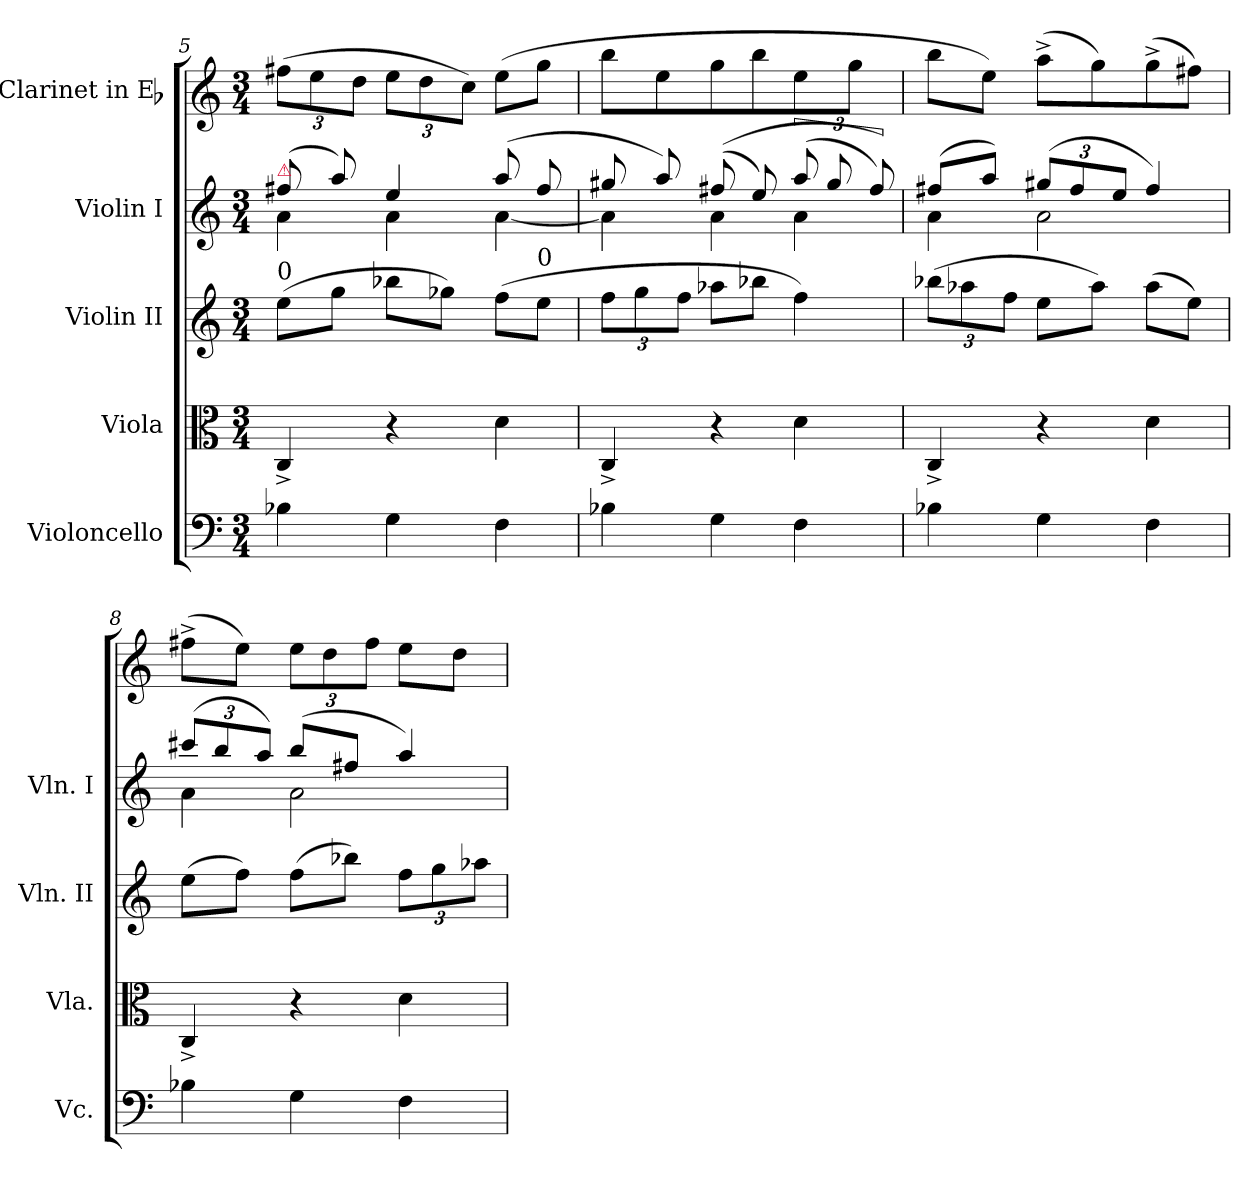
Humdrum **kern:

**kern	**kern	**kern	**kern	**kern
*part5	*part4	*part3	*part2	*part1
*staff5	*staff4	*staff3	*staff2	*staff1
*I"Violoncello	*I"Viola	*I"Violin II	*I"Violin I	*I"Clarinet in Eb
*I'Vc.	*I'Vla.	*I'Vln. II	*I'Vln. I	*
*clefF4	*clefC3	*clefG2	*clefG2	*clefG2
*	*	*	*	*ITrd-2c-3
*k[]	*k[]	*k[]	*k[]	*k[b-e-a-]
*M3/4	*M3/4	*M3/4	*M3/4	*M3/4
=5	=5	=5	=5	=5
*	*	*	*^	*
!	!	!	!LO:TX:a:color=crimson:t=⚠	!	!
!	!	!LO:TX:a:t=0	!	!	!
4B-X	4C^	(8eeL	(8ff#X	4a	(12aanL
.	.	.	.	.	12gg
.	.	8ggJ	8aa)	.	.
.	.	.	.	.	12ffJ
4G	4r	8bb-XL	4ee	4a	12ggL
.	.	.	.	.	12ff
.	.	8gg-XJ)	.	.	.
.	.	.	.	.	12ee-J)
4F	4d	(8ffL	(8aa	[4a	(8ggL
!	!	!LO:TX:a:t=0	!	!	!
.	.	8eeJ	8ff#	.	8bb-J
=6	=6	=6	=6	=6	=6
4B-X	4C^	12ffL	8gg#X	4a]	8dddL
.	.	12gg	.	.	.
.	.	.	8aa)	.	8gg
.	.	12ffJ	.	.	.
4G	4r	8aa-XL	((8ff#X	4a	8bb-
.	.	8bb-XJ	8ee)	.	8ddd
4F	4d	4ff)	(12aa	4a	8gg
.	.	.	12gg#	.	.
.	.	.	.	.	8bb-J
.	.	.	12ff#))	.	.
=7	=7	=7	=7	=7	=7
4B-X	4C^	(12bb-XL	(8ff#XL	4a	8dddL
.	.	12aa-X	.	.	.
.	.	.	8aaJ)	.	8ggJ)
.	.	12ffJ	.	.	.
4G	4r	8eeL	(12gg#XL	2a	(8ccc^L
.	.	.	12ff#	.	.
.	.	8aa-J)	.	.	8bb-)
.	.	.	12eeJ	.	.
4F	4d	(8aa-L	4ff#)	.	(8bb-^
.	.	8eeJ)	.	.	8aanJ)
=8	=8	=8	=8	=8	=8
4B-X	4C^	(8eeL	(12ccc#XL	4a	(8aan^L
.	.	.	12bb	.	.
.	.	8ffJ)	.	.	8ggJ)
.	.	.	12aaJ)	.	.
4G	4r	(8ffL	(8bbL	2a	12ggiL
.	.	.	.	.	12ff
.	.	8bb-XJ)	8ff#XJ	.	.
.	.	.	.	.	12aaJ
4F	4d	12ffiL	4aa)	.	8ggL
.	.	12gg	.	.	.
.	.	.	.	.	8ffJ
.	.	12aa-XJ	.	.	.
*	*	*	*v	*v	*
=	=	=	=	=
*-	*-	*-	*-	*-
